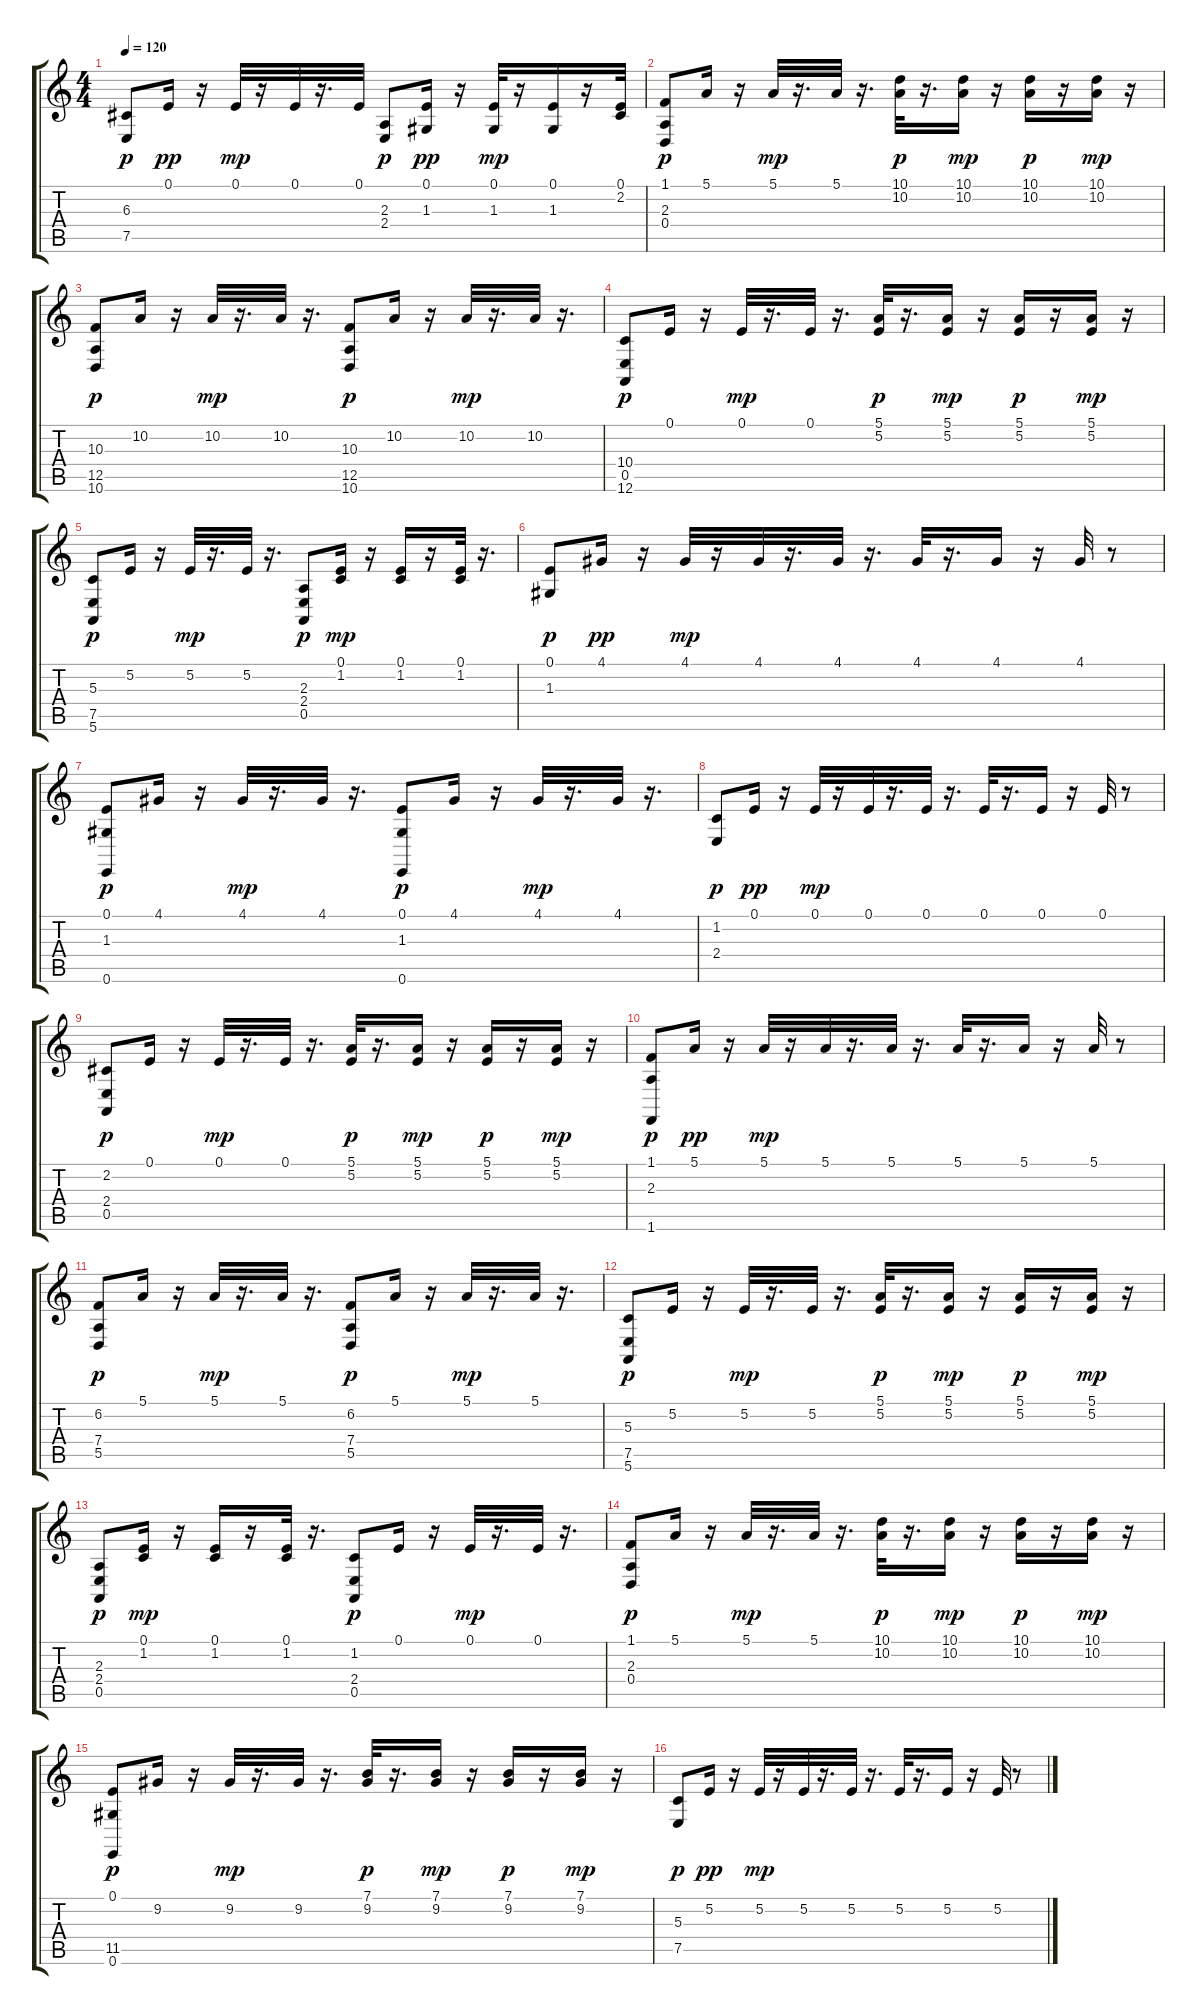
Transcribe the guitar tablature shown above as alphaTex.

\track "" {instrument stringensemble1}
\staff {score tabs}
\tuning (E4 B3 G3 D3 A2 E2) {hide}
\ts (4 4)
\tempo 120
\clef g2
\ks c
(6.3 7.5).8{dy p} 0.1.16{dy pp} r.16 0.1.32{dy mp} r.16 0.1.32 r.16{d} 0.1.32 (2.3 2.4).8{dy p} (0.1 1.3).16{dy pp} r.16 (0.1 1.3).32{dy mp} r.16 (0.1 1.3).16 r.16 (0.1 2.2).32 |
(1.1 2.3 0.4).8{dy p} 5.1.16 r.16 5.1.32{dy mp} r.16{d} 5.1.32 r.16{d} (10.1 10.2).32{dy p} r.16{d} (10.1 10.2).16{dy mp} r.16 (10.1 10.2).16{dy p} r.16 (10.1 10.2).16{dy mp} r.16 |
(10.3 12.5 10.6).8{dy p} 10.2.16 r.16 10.2.32{dy mp} r.16{d} 10.2.32 r.16{d} (10.3 12.5 10.6).8{dy p} 10.2.16 r.16 10.2.32{dy mp} r.16{d} 10.2.32 r.16{d} |
(10.4 0.5 12.6).8{dy p} 0.1.16 r.16 0.1.32{dy mp} r.16{d} 0.1.32 r.16{d} (5.1 5.2).32{dy p} r.16{d} (5.1 5.2).16{dy mp} r.16 (5.1 5.2).16{dy p} r.16 (5.1 5.2).16{dy mp} r.16 |
(5.3 7.5 5.6).8{dy p} 5.2.16 r.16 5.2.32{dy mp} r.16{d} 5.2.32 r.16{d} (2.3 2.4 0.5).8{dy p} (0.1 1.2).16{dy mp} r.16 (0.1 1.2).16 r.16 (0.1 1.2).32 r.16{d} |
(0.1 1.3).8{dy p} 4.1.16{dy pp} r.16 4.1.32{dy mp} r.16 4.1.32 r.16{d} 4.1.32 r.16{d} 4.1.32 r.16{d} 4.1.16 r.16 4.1.32 r.8 |
(0.1 1.3 0.6).8{dy p} 4.1.16 r.16 4.1.32{dy mp} r.16{d} 4.1.32 r.16{d} (0.1 1.3 0.6).8{dy p} 4.1.16 r.16 4.1.32{dy mp} r.16{d} 4.1.32 r.16{d} |
(1.2 2.4).8{dy p} 0.1.16{dy pp} r.16 0.1.32{dy mp} r.16 0.1.32 r.16{d} 0.1.32 r.16{d} 0.1.32 r.16{d} 0.1.16 r.16 0.1.32 r.8 |
(2.2 2.4 0.5).8{dy p} 0.1.16 r.16 0.1.32{dy mp} r.16{d} 0.1.32 r.16{d} (5.1 5.2).32{dy p} r.16{d} (5.1 5.2).16{dy mp} r.16 (5.1 5.2).16{dy p} r.16 (5.1 5.2).16{dy mp} r.16 |
(1.1 2.3 1.6).8{dy p} 5.1.16{dy pp} r.16 5.1.32{dy mp} r.16 5.1.32 r.16{d} 5.1.32 r.16{d} 5.1.32 r.16{d} 5.1.16 r.16 5.1.32 r.8 |
(6.2 7.4 5.5).8{dy p} 5.1.16 r.16 5.1.32{dy mp} r.16{d} 5.1.32 r.16{d} (6.2 7.4 5.5).8{dy p} 5.1.16 r.16 5.1.32{dy mp} r.16{d} 5.1.32 r.16{d} |
(5.3 7.5 5.6).8{dy p} 5.2.16 r.16 5.2.32{dy mp} r.16{d} 5.2.32 r.16{d} (5.1 5.2).32{dy p} r.16{d} (5.1 5.2).16{dy mp} r.16 (5.1 5.2).16{dy p} r.16 (5.1 5.2).16{dy mp} r.16 |
(2.3 2.4 0.5).8{dy p} (0.1 1.2).16{dy mp} r.16 (0.1 1.2).16 r.16 (0.1 1.2).32 r.16{d} (1.2 2.4 0.5).8{dy p} 0.1.16 r.16 0.1.32{dy mp} r.16{d} 0.1.32 r.16{d} |
(1.1 2.3 0.4).8{dy p} 5.1.16 r.16 5.1.32{dy mp} r.16{d} 5.1.32 r.16{d} (10.1 10.2).32{dy p} r.16{d} (10.1 10.2).16{dy mp} r.16 (10.1 10.2).16{dy p} r.16 (10.1 10.2).16{dy mp} r.16 |
(0.1 11.5 0.6).8{dy p} 9.2.16 r.16 9.2.32{dy mp} r.16{d} 9.2.32 r.16{d} (7.1 9.2).32{dy p} r.16{d} (7.1 9.2).16{dy mp} r.16 (7.1 9.2).16{dy p} r.16 (7.1 9.2).16{dy mp} r.16 |
(5.3 7.5).8{dy p} 5.2.16{dy pp} r.16 5.2.32{dy mp} r.16 5.2.32 r.16{d} 5.2.32 r.16{d} 5.2.32 r.16{d} 5.2.16 r.16 5.2.32 r.8
